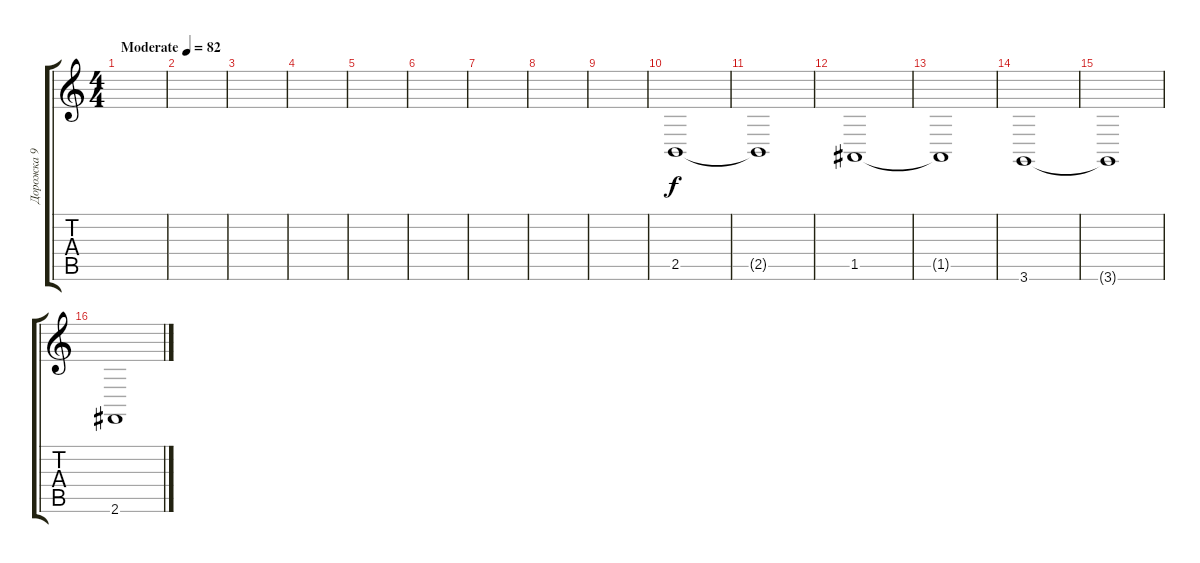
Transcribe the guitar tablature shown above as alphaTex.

\track ("Дорожка 9" "Дорожка 9") {instrument tremolostrings}
\staff {score tabs}
\tuning (E4 B3 G3 D3 A2 E2) {hide}
\ts (4 4)
\tempo (82 "Moderate")
\clef g2
\ks c
|
|
|
|
|
|
|
|
|
2.5.1 |
2.5{t}.1 |
1.5.1 |
1.5{t}.1 |
3.6.1 |
3.6{t}.1 |
2.6.1
